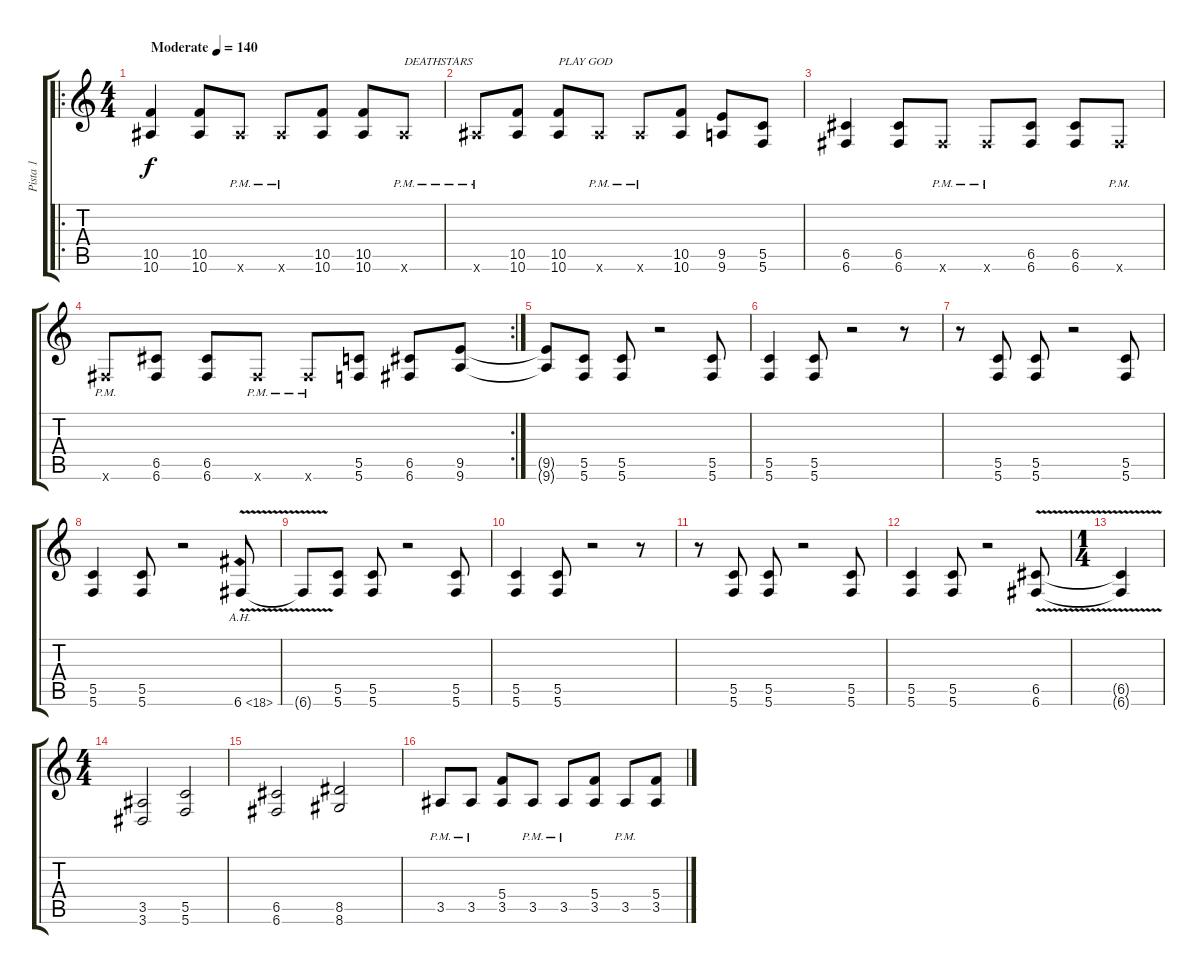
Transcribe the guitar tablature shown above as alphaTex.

\track ("Pista 1" "Pista 1") {instrument distortionguitar}
\staff {score tabs}
\tuning (D4 A3 F3 C3 G2 C2) {hide}
\ro
\ts (4 4)
\tempo (140 "Moderate")
\clef g2
\ks c
(10.5 10.6).4{dy f instrument distortionguitar} (10.5 10.6).8 10.6{pm x}.8 10.6{pm x}.8 (10.5 10.6).8 (10.5 10.6).8 10.6{pm x}.8{txt "DEATHSTARS "} |
10.6{pm x}.8 (10.5 10.6).8 (10.5 10.6).8{txt "PLAY GOD"} 10.6{pm x}.8 10.6{pm x}.8 (10.5 10.6).8 (9.5 9.6).8 (5.5 5.6).8 |
(6.5 6.6).4 (6.5 6.6).8 6.6{pm x}.8 6.6{pm x}.8 (6.5 6.6).8 (6.5 6.6).8 6.6{pm x}.8 |
\rc 2
6.6{pm x}.8 (6.5 6.6).8 (6.5 6.6).8 6.6{pm x}.8 6.6{pm x}.8 (5.5 5.6).8 (6.5 6.6).8 (9.5 9.6).8 |
(9.5{t} 9.6{t}).8 (5.5 5.6).8 (5.5 5.6).8 r.2 (5.5 5.6).8 |
(5.5 5.6).4 (5.5 5.6).8 r.2 r.8 |
r.8 (5.5 5.6).8 (5.5 5.6).8 r.2 (5.5 5.6).8 |
(5.5 5.6).4 (5.5 5.6).8 r.2 6.6{ah 12 v}.8 |
6.6{t}.8 (5.5 5.6).8 (5.5 5.6).8 r.2 (5.5 5.6).8 |
(5.5 5.6).4 (5.5 5.6).8 r.2 r.8 |
r.8 (5.5 5.6).8 (5.5 5.6).8 r.2 (5.5 5.6).8 |
(5.5 5.6).4 (5.5 5.6).8 r.2 (6.5{v} 6.6).8 |
\ts (1 4)
(6.5{t} 6.6{t}).4 |
\ts (4 4)
(3.5 3.6).2 (5.5 5.6).2 |
(6.5 6.6).2 (8.5 8.6).2 |
3.5{pm}.8 3.5{pm}.8 (5.4 3.5).8 3.5{pm}.8 3.5{pm}.8 (5.4 3.5).8 3.5{pm}.8 (5.4 3.5).8
